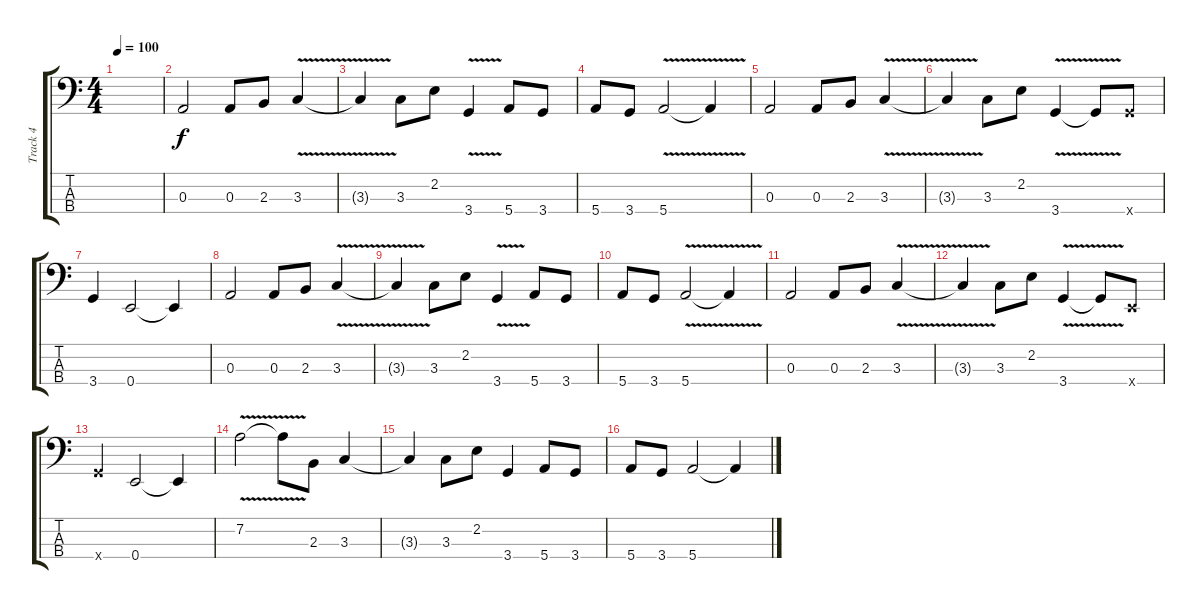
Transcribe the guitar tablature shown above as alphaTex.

\track ("Track 4" "Track 4") {instrument electricbasspick}
\staff {score tabs}
\tuning (G2 D2 A1 E1) {hide}
\ts (4 4)
\tempo 100
\clef f4
\ks c
|
0.3.2 0.3.8 2.3.8 3.3{v}.4 |
3.3{t}.4 3.3.8 2.2.8 3.4{v}.4 5.4.8 3.4.8 |
5.4.8 3.4.8 5.4{v}.2 5.4{t}.4 |
0.3.2 0.3.8 2.3.8 3.3{v}.4 |
3.3{t}.4 3.3.8 2.2.8 3.4{v}.4 3.4{t}.8 3.4{x}.8 |
3.4.4 0.4.2 0.4{t}.4 |
0.3.2 0.3.8 2.3.8 3.3{v}.4 |
3.3{t}.4 3.3.8 2.2.8 3.4{v}.4 5.4.8 3.4.8 |
5.4.8 3.4.8 5.4{v}.2 5.4{t}.4 |
0.3.2 0.3.8 2.3.8 3.3{v}.4 |
3.3{t}.4 3.3.8 2.2.8 3.4{v}.4 3.4{t}.8 0.4{x}.8 |
3.4{x}.4 0.4.2 0.4{t}.4 |
7.2{v}.2 7.2{t}.8 2.3.8 3.3.4 |
3.3{t}.4 3.3.8 2.2.8 3.4.4 5.4.8 3.4.8 |
5.4.8 3.4.8 5.4.2 5.4{t}.4
